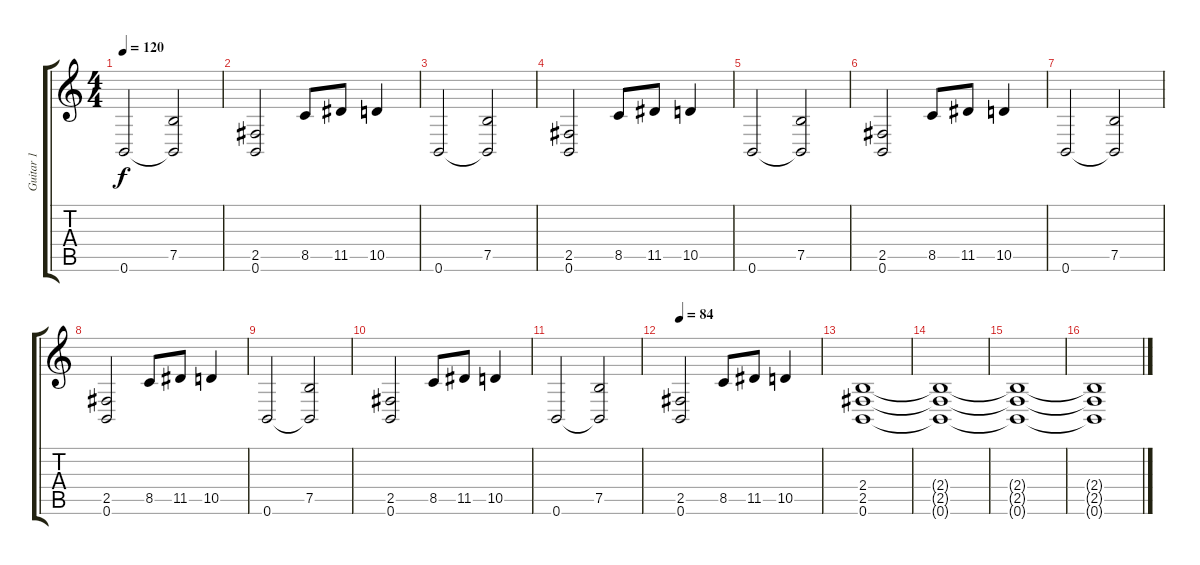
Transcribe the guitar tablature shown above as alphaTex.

\track ("Guitar 1" "Guitar 1") {instrument distortionguitar}
\staff {score tabs}
\tuning (B3 Gb3 D3 A2 E2 B1) {hide}
\ts (4 4)
\tempo 120
\clef g2
\ks c
0.6.2{dy f} (7.5 0.6{t}).2 |
(2.5 0.6).2 8.5.8 11.5.8 10.5.4 |
0.6.2 (7.5 0.6{t}).2 |
(2.5 0.6).2 8.5.8 11.5.8 10.5.4 |
0.6.2 (7.5 0.6{t}).2 |
(2.5 0.6).2 8.5.8 11.5.8 10.5.4 |
0.6.2 (7.5 0.6{t}).2 |
(2.5 0.6).2 8.5.8 11.5.8 10.5.4 |
0.6.2 (7.5 0.6{t}).2 |
(2.5 0.6).2 8.5.8 11.5.8 10.5.4 |
0.6.2 (7.5 0.6{t}).2 |
\tempo 84
(2.5 0.6).2 8.5.8 11.5.8 10.5.4 |
(2.4 2.5 0.6).1 |
(2.4{t} 2.5{t} 0.6{t}).1 |
(2.4{t} 2.5{t} 0.6{t}).1 |
(2.4{t} 2.5{t} 0.6{t}).1
